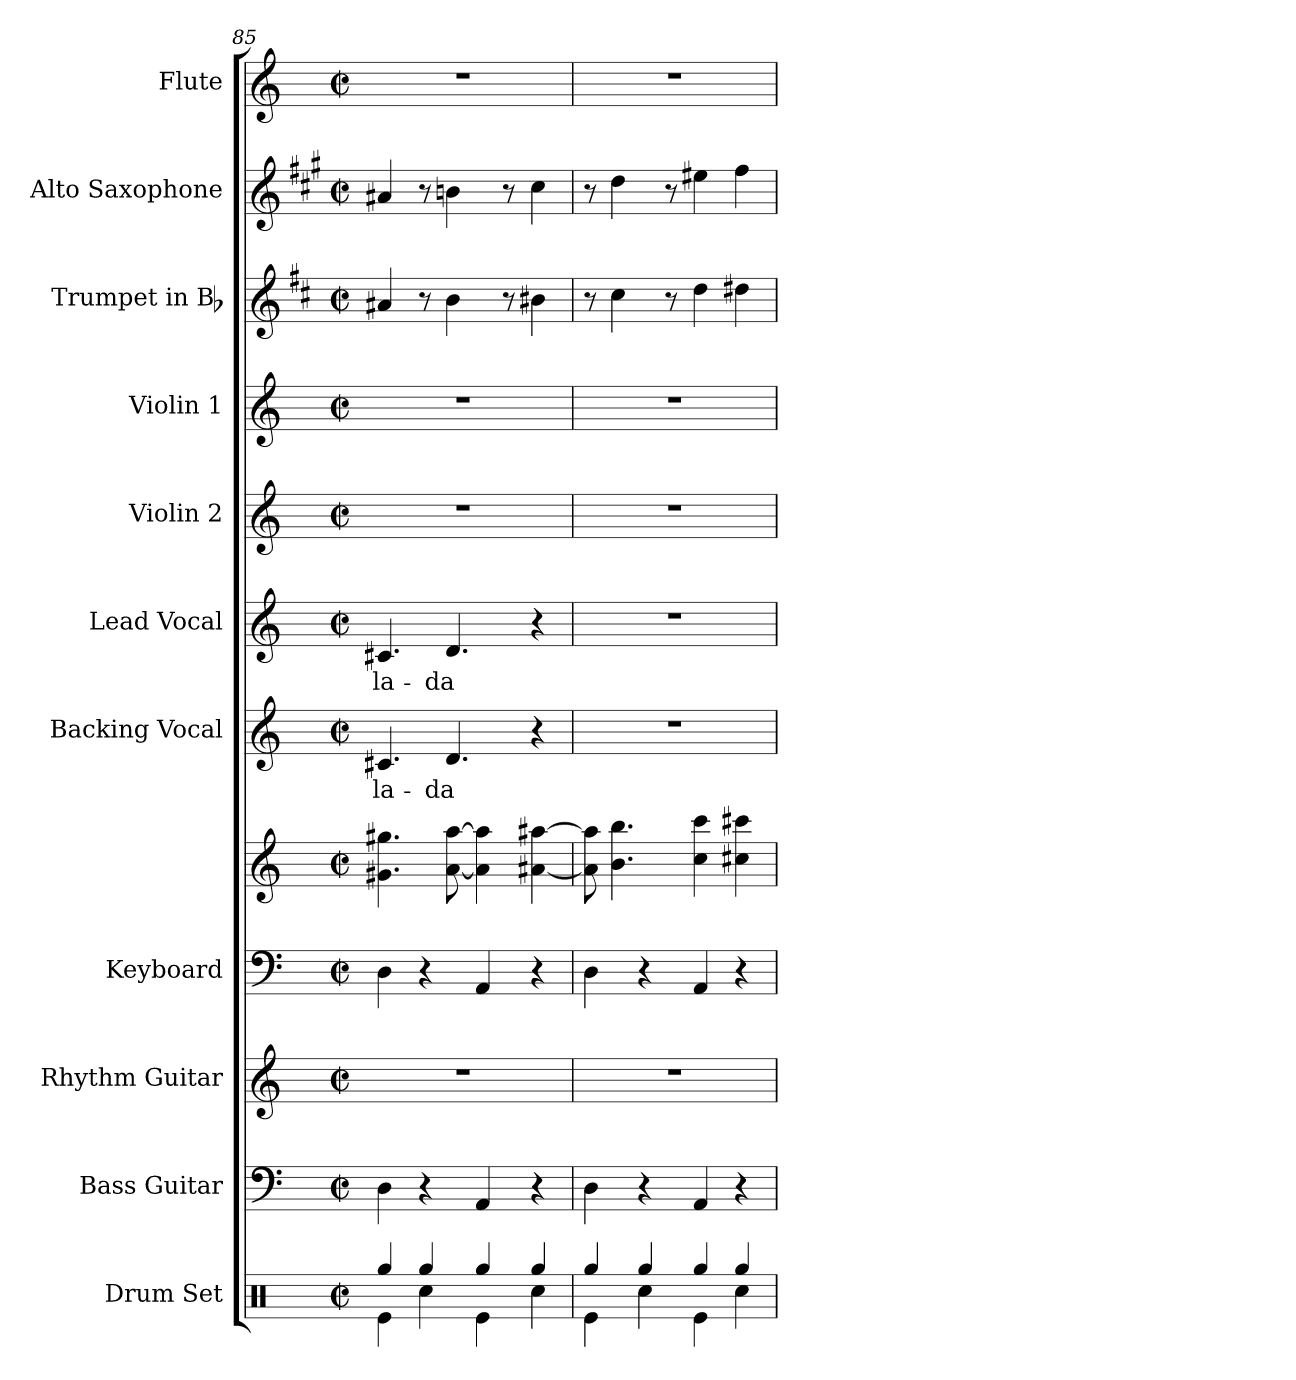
**kern	**kern	**kern	**kern	**kern	**kern	**text	**kern	**text	**kern	**kern	**kern	**kern	**kern
*part11	*part10	*part9	*part8	*part8	*part7	*part7	*part6	*part6	*part5	*part4	*part3	*part2	*part1
*staff12	*staff11	*staff10	*staff9	*staff8	*staff7	*staff7	*staff6	*staff6	*staff5	*staff4	*staff3	*staff2	*staff1
*I"Drum Set	*I"Bass Guitar	*I"Rhythm Guitar	*I"Keyboard	*	*I"Backing Vocal	*	*I"Lead Vocal	*	*I"Violin 2	*I"Violin 1	*I"Trumpet in Bb	*I"Alto Saxophone	*I"Flute
*I'Dr.	*I'Bass	*I'Rhy.	*I'Kbd.	*	*	*	*	*	*I'Vln. 2	*I'Vln. 1	*I'Tpt.	*I'Alto Sax.	*I'Fl.
*clefX	*clefF4	*clefG2	*clefF4	*clefG2	*clefG2	*	*clefG2	*	*clefG2	*clefG2	*clefG2	*clefG2	*clefG2
*	*ITrd7c12	*ITrd7c12	*	*	*	*	*	*	*	*	*ITrd1c2	*ITrd5c9	*
*k[]	*k[]	*k[]	*k[]	*k[]	*k[]	*	*k[]	*	*k[]	*k[]	*k[]	*k[]	*k[]
*C:	*C:	*C:	*C:	*C:	*C:	*	*C:	*	*C:	*C:	*C:	*C:	*C:
*M2/2	*M2/2	*M2/2	*M2/2	*M2/2	*M2/2	*	*M2/2	*	*M2/2	*M2/2	*M2/2	*M2/2	*M2/2
*met(c|)	*met(c|)	*met(c|)	*met(c|)	*met(c|)	*met(c|)	*	*met(c|)	*	*met(c|)	*met(c|)	*met(c|)	*met(c|)	*met(c|)
=85	=85	=85	=85	=85	=85	=85	=85	=85	=85	=85	=85	=85	=85
*^	*	*	*	*	*	*	*	*	*	*	*	*	*
!	!	!	!	!	!	!	!LO:LY:b:color=#000000	!	!	!	!	!	!	!
!	!	!	!	!	!	!	!	!	!LO:LY:b:color=#000000	!	!	!	!	!
4Rggi/	4Rei\	4DDi\	1r	4Di\	4.g#Xi\ 4.gg#Xi	4.c#Xi/	la-	4.c#Xi/	la-	1r	1r	4g#Xi/	4c#Xi/	1r
4Rggi/	4Rcci\	4r	.	4r	.	.	.	.	.	.	.	8r	8r	.
!	!	!	!	!	!	!	!LO:LY:b:color=#000000	!	!	!	!	!	!	!
!	!	!	!	!	!	!	!	!	!LO:LY:b:color=#000000	!	!	!	!	!
.	.	.	.	.	[<8ai\ [>8aai	4.di/	-da	4.di/	-da	.	.	4ai\	4dni\	.
4Rggi/	4Rei\	4AAAi/	.	4AAi/	4ai\] 4aai]	.	.	.	.	.	.	.	.	.
.	.	.	.	.	.	.	.	.	.	.	.	8r	8r	.
4Rggi/	4Rcci\	4r	.	4r	[<4a#Xi\ [>4aa#Xi	4r	.	4r	.	.	.	4a#Xi\	4ei\	.
=86	=86	=86	=86	=86	=86	=86	=86	=86	=86	=86	=86	=86	=86	=86
4Rggi/	4Rei\	4DDi\	1r	4Di\	8a#i\] 8aa#i]	1r	.	1r	.	1r	1r	8r	8r	1r
.	.	.	.	.	4.bi\ 4.bbi	.	.	.	.	.	.	4bi\	4fi\	.
4Rggi/	4Rcci\	4r	.	4r	.	.	.	.	.	.	.	.	.	.
.	.	.	.	.	.	.	.	.	.	.	.	8r	8r	.
4Rggi/	4Rei\	4AAAi/	.	4AAi/	4cci\ 4ccci	.	.	.	.	.	.	4cci\	4g#Xi\	.
4Rggi/	4Rcci\	4r	.	4r	4cc#Xi\ 4ccc#Xi	.	.	.	.	.	.	4cc#Xi\	4ai\	.
*v	*v	*	*	*	*	*	*	*	*	*	*	*	*	*
=	=	=	=	=	=	=	=	=	=	=	=	=	=
*-	*-	*-	*-	*-	*-	*-	*-	*-	*-	*-	*-	*-	*-
